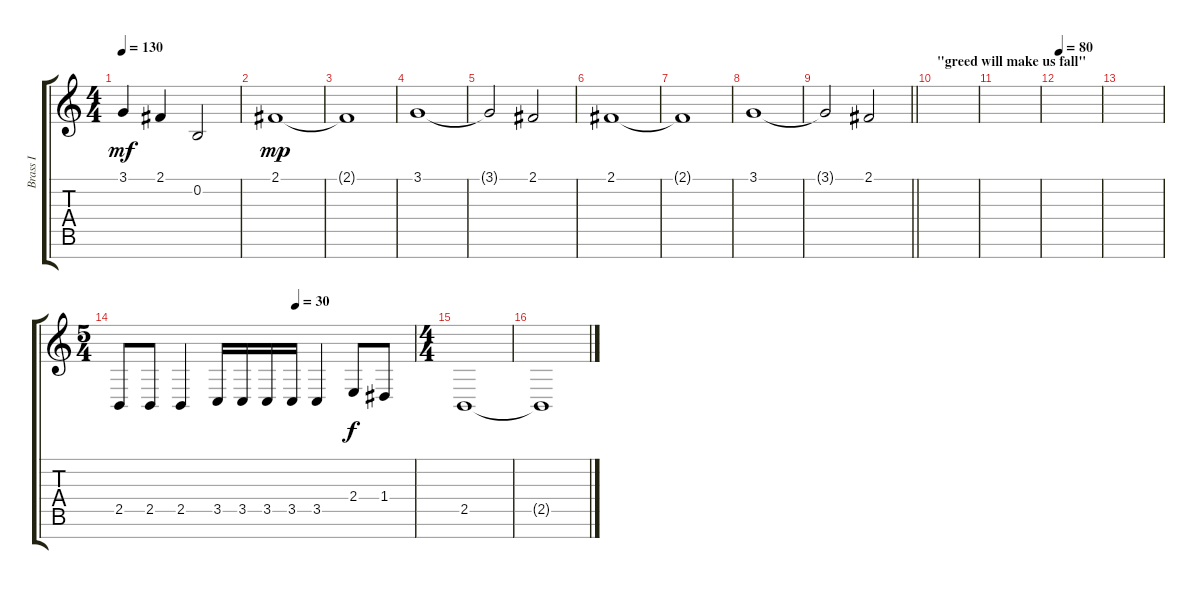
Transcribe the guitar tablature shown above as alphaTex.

\track ("Brass I" "Brass I") {instrument frenchhorn}
\staff {score tabs}
\tuning (E4 B3 G3 D3 A2 E2 B1) {hide}
\ts (4 4)
\tempo 130
\clef g2
\ks c
3.1.4{dy mf} 2.1.4 0.2.2 |
2.1.1{dy mp} |
2.1{t}.1 |
3.1.1 |
3.1{t}.2 2.1.2 |
2.1.1 |
2.1{t}.1 |
3.1.1 |
\barLineRight lightlight
3.1{t}.2 2.1.2 |
\section ("" "\"greed will make us fall\"")
|
|
\tempo 90
\tempo 80
|
|
\ts (5 4)
\tempo (30 0.6)
2.5.8 2.5.8 2.5.4 3.5.16 3.5.16 3.5.16 3.5.16 3.5.4 2.4.8{dy f} 1.4.8 |
\ts (4 4)
2.5.1{volume 0} |
2.5{t}.1
